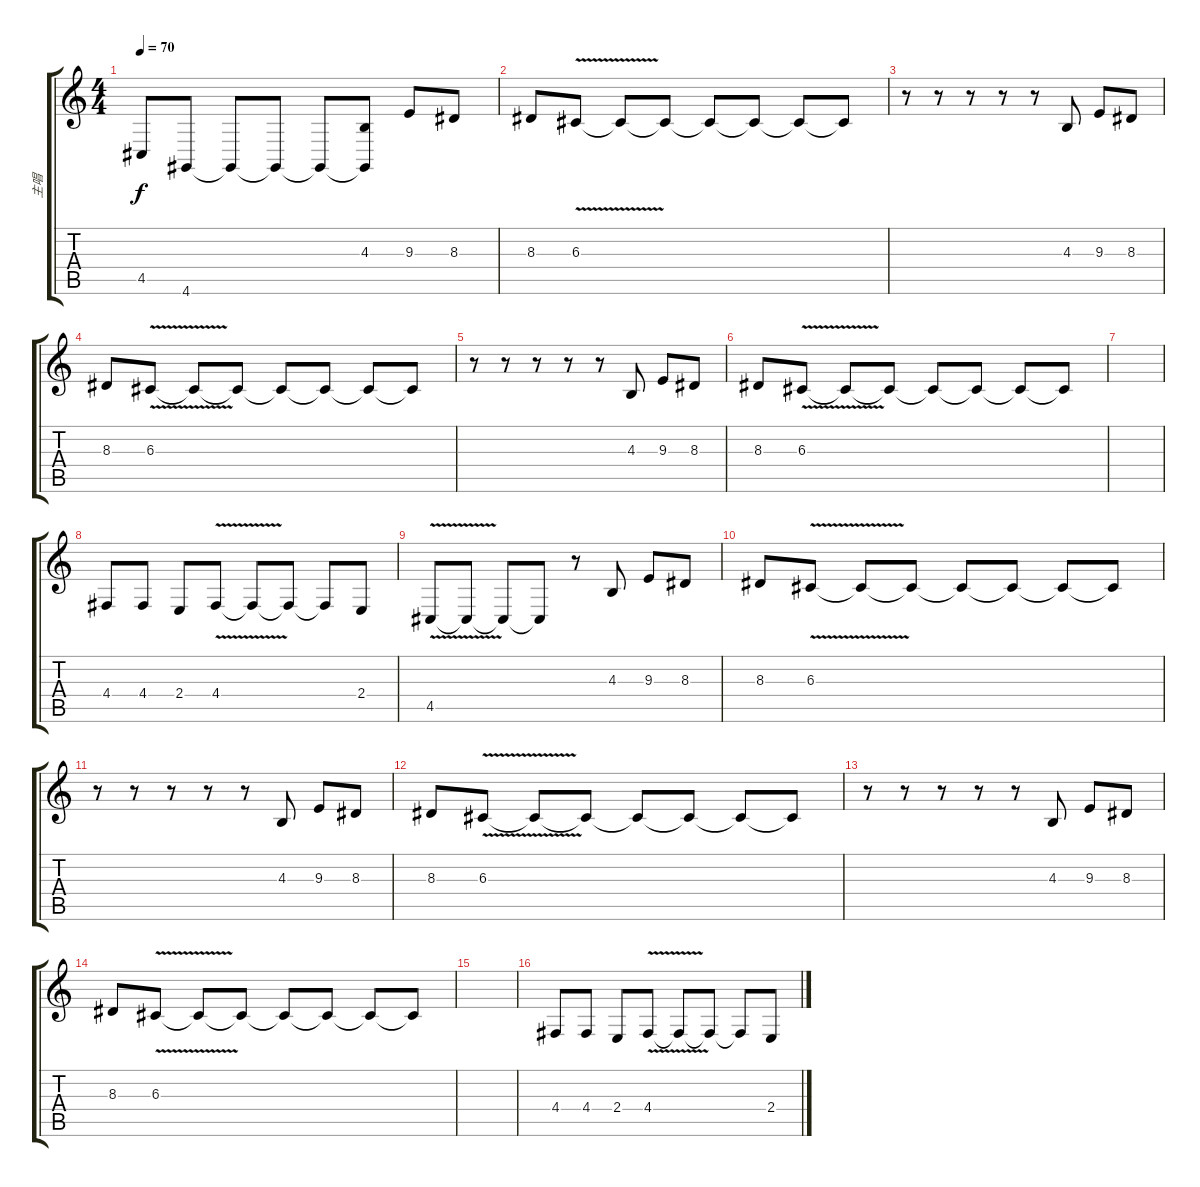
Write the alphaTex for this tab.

\track ("主唱" "主唱") {instrument sopranosax}
\staff {score tabs}
\tuning (E4 B3 G3 D3 A2 E2) {hide}
\ts (4 4)
\tempo 70
\clef g2
\ks c
4.5.8{dy f} 4.6.8{volume 10} 4.6{t}.8 4.6{t}.8 4.6{t}.8 (4.3 4.6{t}).8{volume 16 instrument overdrivenguitar} 9.3.8 8.3.8 |
8.3.8 6.3{v}.8 6.3{t}.8 6.3{t}.8 6.3{t}.8 6.3{t}.8 6.3{t}.8 6.3{t}.8 |
r.8 r.8 r.8 r.8 r.8 4.3.8 9.3.8 8.3.8 |
8.3.8 6.3{v}.8 6.3{t}.8 6.3{t}.8 6.3{t}.8 6.3{t}.8 6.3{t}.8 6.3{t}.8 |
r.8 r.8 r.8 r.8 r.8 4.3.8 9.3.8 8.3.8 |
8.3.8 6.3{v}.8 6.3{t}.8 6.3{t}.8 6.3{t}.8 6.3{t}.8 6.3{t}.8 6.3{t}.8 |
|
4.4.8{volume 16 instrument sopranosax} 4.4.8 2.4.8 4.4{v}.8 4.4{t}.8 4.4{t}.8 4.4{t}.8 2.4.8 |
4.5{v}.8 4.5{t}.8 4.5{t}.8 4.5{t}.8 r.8 4.3.8 9.3.8 8.3.8 |
8.3.8 6.3{v}.8 6.3{t}.8 6.3{t}.8 6.3{t}.8 6.3{t}.8 6.3{t}.8 6.3{t}.8 |
r.8 r.8 r.8 r.8 r.8 4.3.8 9.3.8 8.3.8 |
8.3.8 6.3{v}.8 6.3{t}.8 6.3{t}.8 6.3{t}.8 6.3{t}.8 6.3{t}.8 6.3{t}.8 |
r.8 r.8 r.8 r.8 r.8 4.3.8 9.3.8 8.3.8 |
8.3.8 6.3{v}.8 6.3{t}.8 6.3{t}.8 6.3{t}.8 6.3{t}.8 6.3{t}.8 6.3{t}.8 |
|
4.4.8{volume 16 instrument sopranosax} 4.4.8 2.4.8 4.4{v}.8 4.4{t}.8 4.4{t}.8 4.4{t}.8 2.4.8
